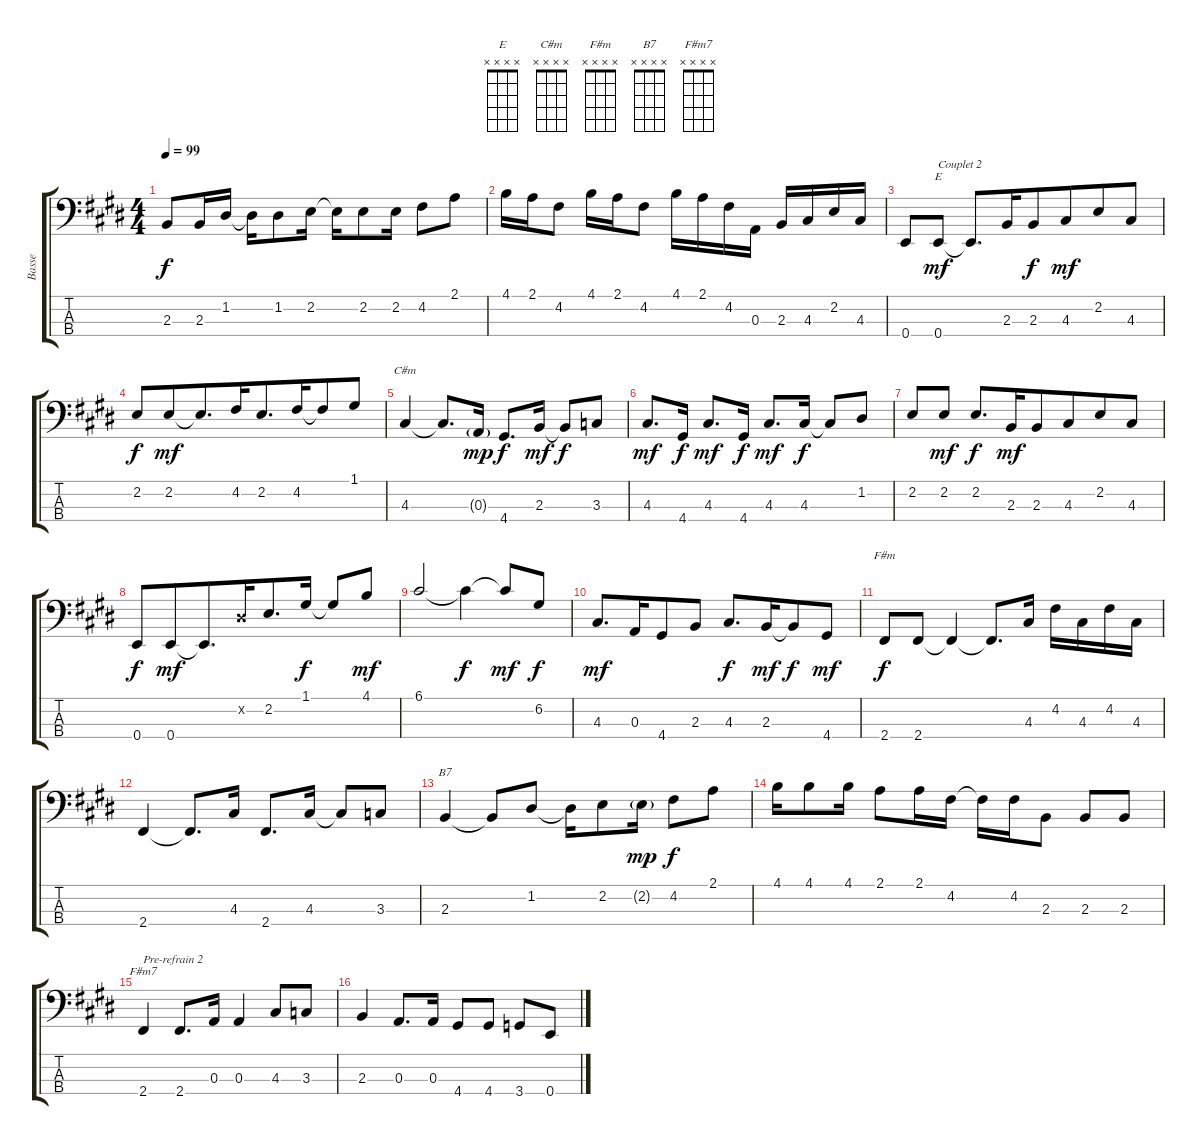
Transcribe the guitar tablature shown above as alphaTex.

\track ("Basse" "Basse") {instrument acousticbass}
\staff {score tabs}
\tuning (G2 D2 A1 E1) {hide}
\chord ("E" x x x x)
\chord ("C#m" x x x x)
\chord ("F#m" x x x x)
\chord ("B7" x x x x)
\chord ("F#m7" x x x x)
\ts (4 4)
\tempo 99
\clef f4
\ks e
2.3.8{dy f} 2.3.16 1.2.16 1.2{t}.16 1.2.8 2.2.16 2.2{t}.16 2.2.8 2.2.16 4.2.8 2.1.8 |
4.1.16 2.1.16 4.2.8 4.1.16 2.1.16 4.2.8 4.1.16 2.1.16 4.2.16 0.3.16 2.3.16 4.3.16 2.2.16 4.3.16 |
0.4.8 0.4.8{ch "E" txt "Couplet 2" dy mf} 0.4{t}.8{d} 2.3.16{beam merge} 2.3.8{dy f} 4.3.8{dy mf beam merge} 2.2.8 4.3.8 |
2.2.8{dy f} 2.2.8{dy mf beam Up beam merge} 2.2{t}.8{d beam Up} 4.2.16{beam Up beam merge} 2.2.8{d beam Up} 4.2.16{beam Up beam merge} 4.2{t}.8{beam Up} 1.1.8{beam Up} |
4.3.4{ch "C#m"} 4.3{t}.8{d} 0.3{g}.16{dy mp} 4.4.8{d dy f beam merge} 2.3.16{dy mf} 2.3{t}.8{dy f} 3.3.8 |
4.3.8{d dy mf} 4.4.16{dy f} 4.3.8{d dy mf beam merge} 4.4.16{dy f} 4.3.8{d dy mf beam merge} 4.3.16{dy f} 4.3{t}.8 1.2.8 |
2.2.8 2.2.8{dy mf beam Up} 2.2.8{d dy f} 2.3.16{dy mf beam merge} 2.3.8 4.3.8{beam merge} 2.2.8 4.3.8 |
0.4.8{dy f} 0.4.8{dy mf beam merge} 0.4{t}.8{d} 1.2{x}.16{beam merge} 2.2.8{d beam Up} 1.1.16{dy f} 1.1{t}.8 4.1.8{dy mf beam Up} |
6.1.2{beam Up} 6.1{t}.4{dy f} 6.1{t}.8{dy mf beam Up} 6.2.8{dy f} |
4.3.8{d dy mf} 0.3.16{beam merge} 4.4.8 2.3.8 4.3.8{d dy f} 2.3.16{dy mf beam merge} 2.3{t}.8{dy f} 4.4.8{dy mf} |
2.4.8{ch "F#m" dy f} 2.4.8 2.4{t}.4 2.4{t}.8{d} 4.3.16 4.2.16 4.3.16 4.2.16 4.3.16 |
2.4.4 2.4{t}.8{d} 4.3.16 2.4.8{d} 4.3.16 4.3{t}.8 3.3.8 |
2.3.4{ch "B7"} 2.3{t}.8 1.2.8 1.2{t}.16 2.2.8 2.2{g}.16{dy mp} 4.2.8{dy f} 2.1.8 |
4.1.16 4.1.8 4.1.16 2.1.8 2.1.16 4.2.16 4.2{t}.16 4.2.16 2.3.8 2.3.8 2.3.8 |
2.4.4{ch "F#m7" txt "Pre-refrain 2"} 2.4.8{d} 0.3.16 0.3.4 4.3.8 3.3.8 |
2.3.4 0.3.8{d} 0.3.16 4.4.8 4.4.8 3.4.8 0.4.8
